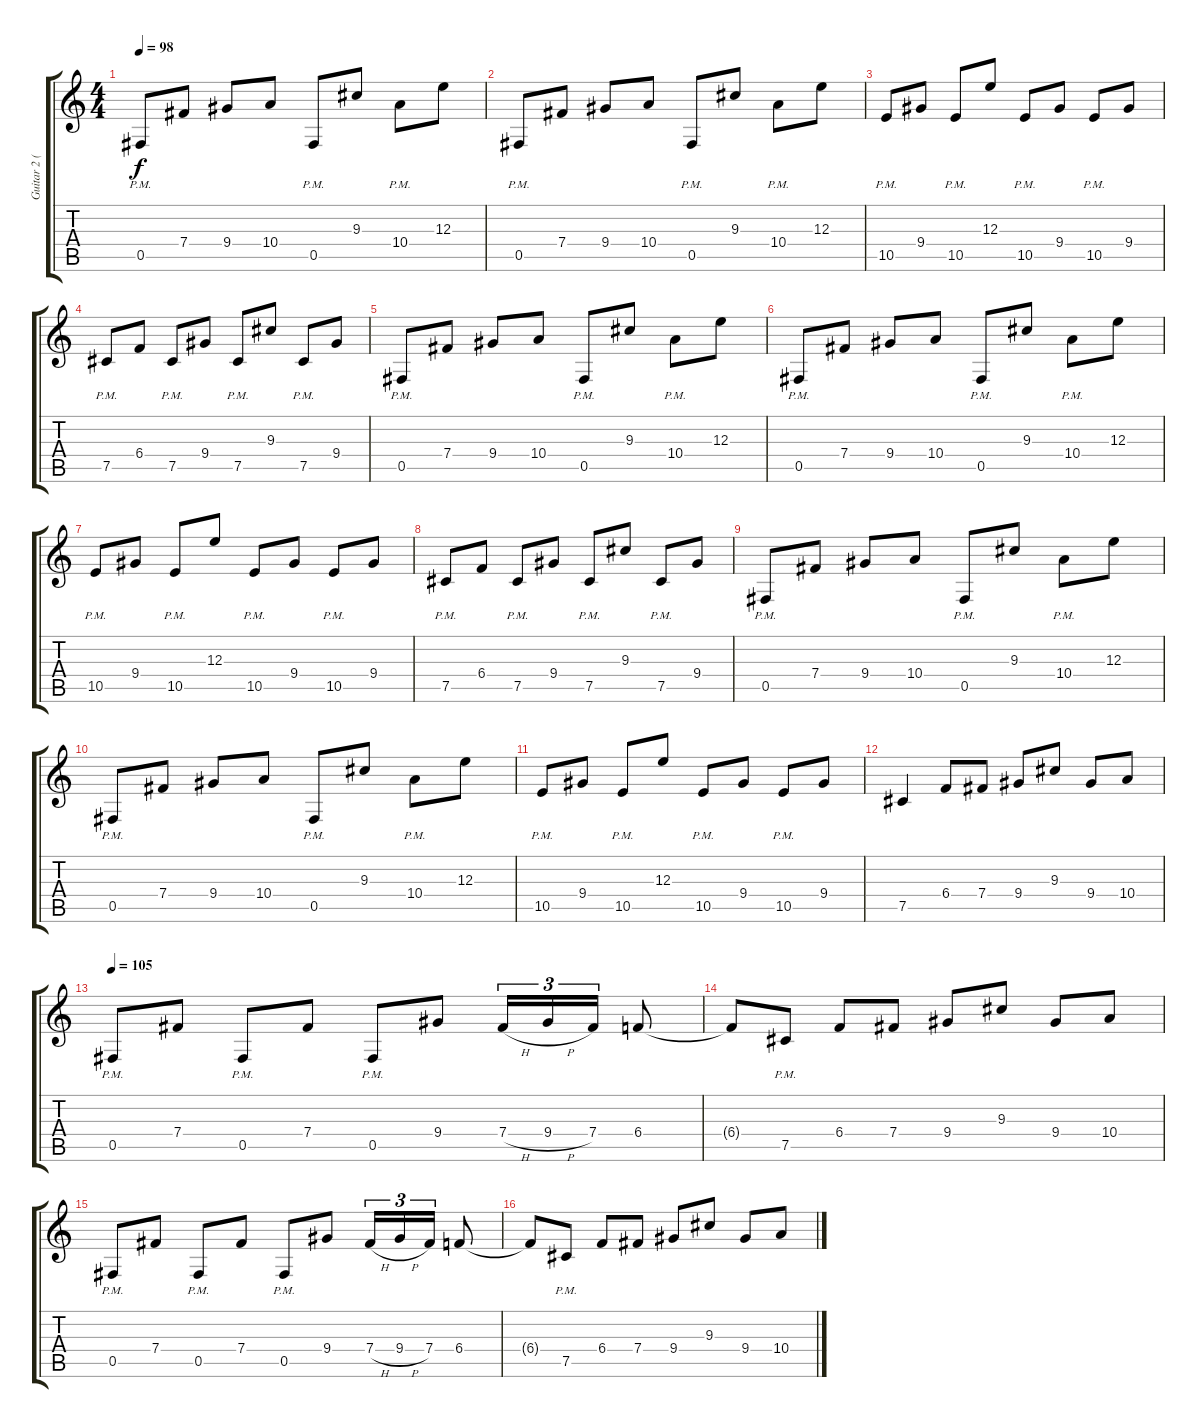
\track ("Guitar 2 (Distortion)" "Guitar 2 (") {instrument distortionguitar}
\staff {score tabs}
\tuning (Db4 Ab3 E3 B2 Gb2 Db2) {hide}
\ts (4 4)
\tempo 98
\clef g2
\ks c
0.5{pm}.8{dy f} 7.4.8 9.4.8 10.4.8 0.5{pm}.8 9.3.8 10.4{pm}.8 12.3.8 |
0.5{pm}.8 7.4.8 9.4.8 10.4.8 0.5{pm}.8 9.3.8 10.4{pm}.8 12.3.8 |
10.5{pm}.8 9.4.8 10.5{pm}.8 12.3.8 10.5{pm}.8 9.4.8 10.5{pm}.8 9.4.8 |
7.5{pm}.8 6.4.8 7.5{pm}.8 9.4.8 7.5{pm}.8 9.3.8 7.5{pm}.8 9.4.8 |
0.5{pm}.8 7.4.8 9.4.8 10.4.8 0.5{pm}.8 9.3.8 10.4{pm}.8 12.3.8 |
0.5{pm}.8 7.4.8 9.4.8 10.4.8 0.5{pm}.8 9.3.8 10.4{pm}.8 12.3.8 |
10.5{pm}.8 9.4.8 10.5{pm}.8 12.3.8 10.5{pm}.8 9.4.8 10.5{pm}.8 9.4.8 |
7.5{pm}.8 6.4.8 7.5{pm}.8 9.4.8 7.5{pm}.8 9.3.8 7.5{pm}.8 9.4.8 |
0.5{pm}.8 7.4.8 9.4.8 10.4.8 0.5{pm}.8 9.3.8 10.4{pm}.8 12.3.8 |
0.5{pm}.8 7.4.8 9.4.8 10.4.8 0.5{pm}.8 9.3.8 10.4{pm}.8 12.3.8 |
10.5{pm}.8 9.4.8 10.5{pm}.8 12.3.8 10.5{pm}.8 9.4.8 10.5{pm}.8 9.4.8 |
7.5.4 6.4.8 7.4.8 9.4.8 9.3.8 9.4.8 10.4.8 |
\tempo 105
0.5{pm}.8 7.4.8 0.5{pm}.8 7.4.8 0.5{pm}.8 9.4.8 7.4{h}.16{tu (3 2)} 9.4{h}.16{tu (3 2)} 7.4.16{tu (3 2)} 6.4.8 |
6.4{t}.8 7.5{pm}.8 6.4.8 7.4.8 9.4.8 9.3.8 9.4.8 10.4.8 |
0.5{pm}.8 7.4.8 0.5{pm}.8 7.4.8 0.5{pm}.8 9.4.8 7.4{h}.16{tu (3 2)} 9.4{h}.16{tu (3 2)} 7.4.16{tu (3 2)} 6.4.8 |
6.4{t}.8 7.5{pm}.8 6.4.8 7.4.8 9.4.8 9.3.8 9.4.8 10.4.8
